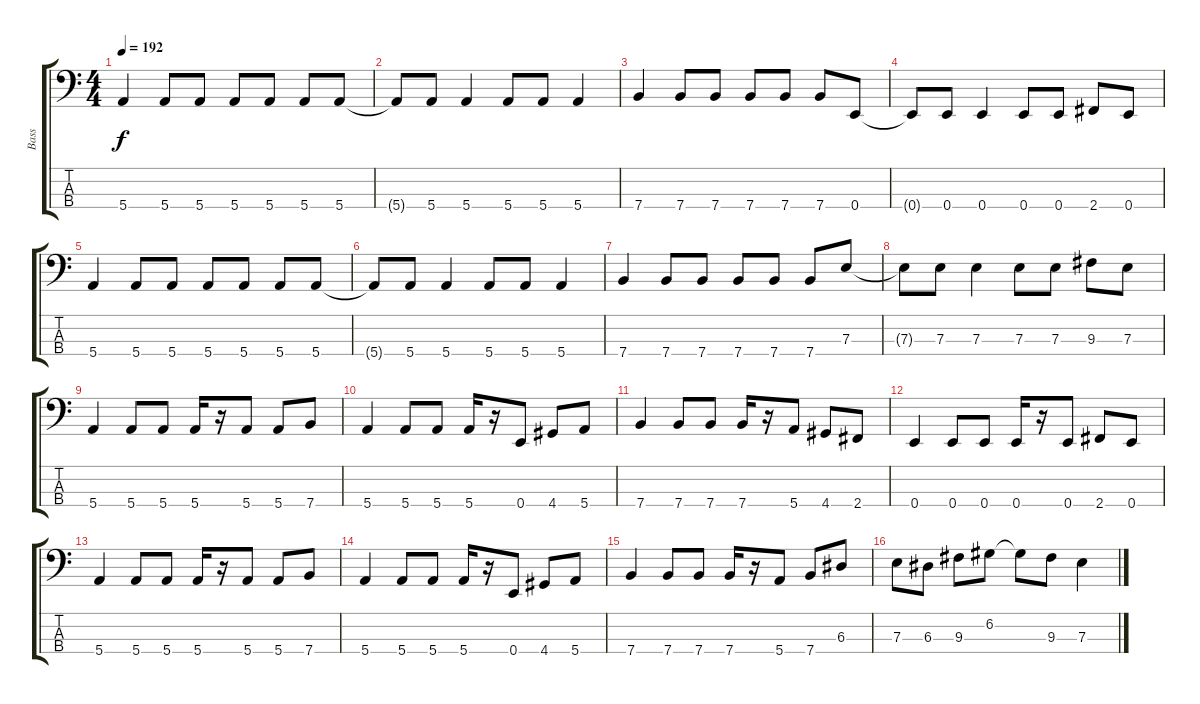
\track ("Bass" "Bass") {instrument electricbasspick}
\staff {score tabs}
\tuning (G2 D2 A1 E1) {hide}
\ts (4 4)
\tempo 192
\clef f4
\ks c
5.4.4{dy f} 5.4.8 5.4.8 5.4.8 5.4.8 5.4.8 5.4.8 |
5.4{t}.8 5.4.8 5.4.4 5.4.8 5.4.8 5.4.4 |
7.4.4 7.4.8 7.4.8 7.4.8 7.4.8 7.4.8 0.4.8 |
0.4{t}.8 0.4.8 0.4.4 0.4.8 0.4.8 2.4.8 0.4.8 |
5.4.4 5.4.8 5.4.8 5.4.8 5.4.8 5.4.8 5.4.8 |
5.4{t}.8 5.4.8 5.4.4 5.4.8 5.4.8 5.4.4 |
7.4.4 7.4.8 7.4.8 7.4.8 7.4.8 7.4.8 7.3.8 |
7.3{t}.8 7.3.8 7.3.4 7.3.8 7.3.8 9.3.8 7.3.8 |
5.4.4 5.4.8 5.4.8 5.4.16 r.16 5.4.8 5.4.8 7.4.8 |
5.4.4 5.4.8 5.4.8 5.4.16 r.16 0.4.8 4.4.8 5.4.8 |
7.4.4 7.4.8 7.4.8 7.4.16 r.16 5.4.8 4.4.8 2.4.8 |
0.4.4 0.4.8 0.4.8 0.4.16 r.16 0.4.8 2.4.8 0.4.8 |
5.4.4 5.4.8 5.4.8 5.4.16 r.16 5.4.8 5.4.8 7.4.8 |
5.4.4 5.4.8 5.4.8 5.4.16 r.16 0.4.8 4.4.8 5.4.8 |
7.4.4 7.4.8 7.4.8 7.4.16 r.16 5.4.8 7.4.8 6.3.8 |
7.3.8 6.3.8 9.3.8 6.2.8 6.2{t}.8 9.3.8 7.3.4
